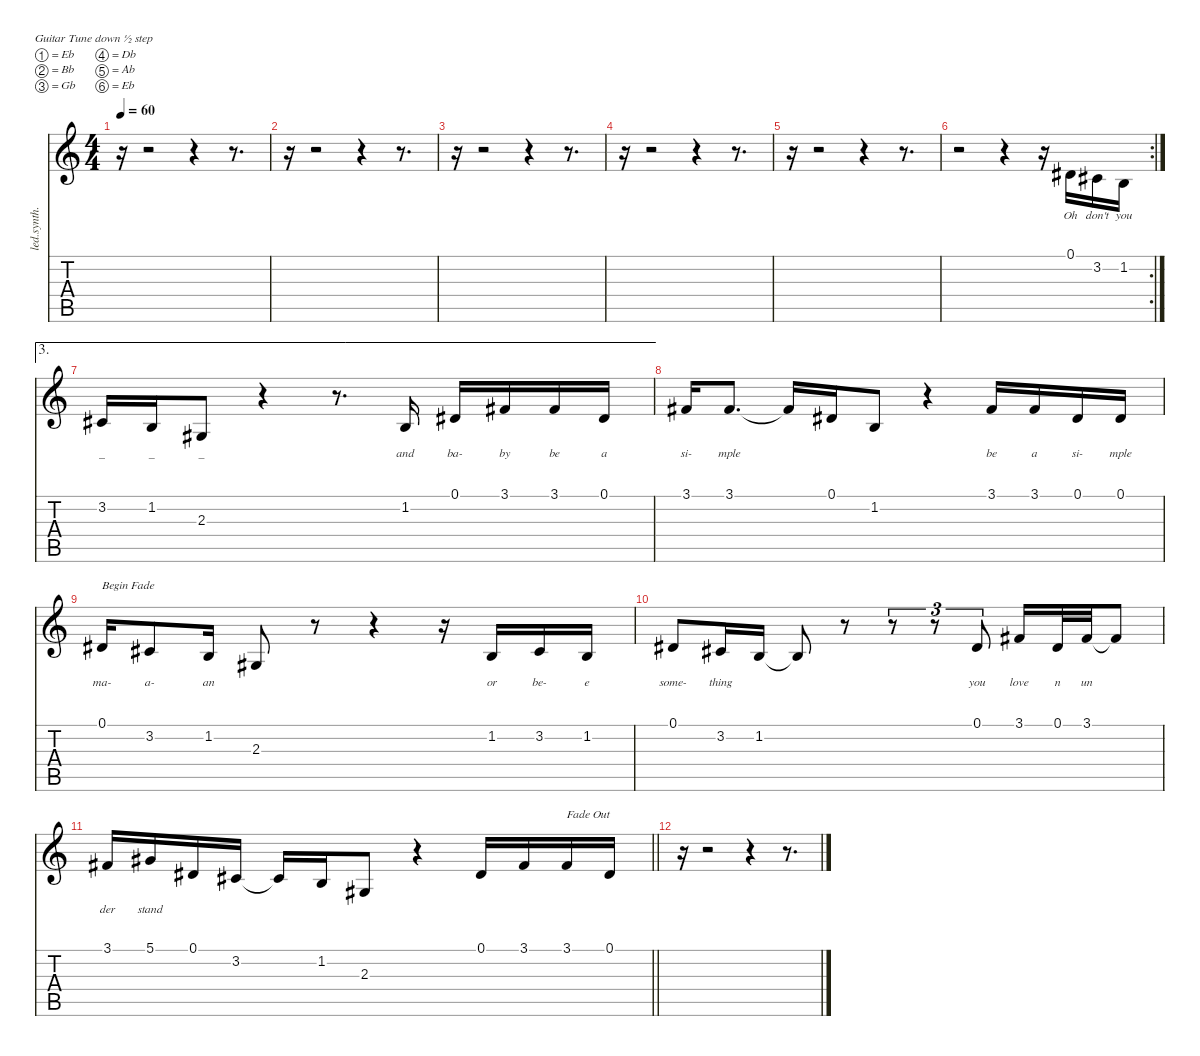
\defaultSystemsLayout 4
\hideDynamics
\bracketExtendMode nobrackets
\otherSystemsTrackNameOrientation horizontal
\track ("Vocals" "led.synth.") {instrument lead6voice}
\staff {score tabs}
\tuning (Eb4 Bb3 Gb3 Db3 Ab2 Eb2)
\ts (4 4)
\tempo 60
\clef g2
\ks c
r.16{dy f beam Down} r.2{beam Down} r.4{beam Down} r.8{d beam Down} |
r.16{beam Down} r.2{beam Down} r.4{beam Down} r.8{d beam Down} |
r.16{beam Down} r.2{beam Down} r.4{beam Down} r.8{d beam Down} |
r.16{beam Down} r.2{beam Down} r.4{beam Down} r.8{d beam Down} |
r.16{beam Down} r.2{beam Down} r.4{beam Down} r.8{d beam Down} |
\rc 2
r.2{beam Down} r.4{beam Down} r.16{beam Down} 0.1{acc #}.16{lyrics (0 "Oh") lyrics (1 "") lyrics (2 "") lyrics (3 "") lyrics (4 "") beam Up} 3.2{acc #}.16{lyrics (0 "don't") lyrics (1 "") lyrics (2 "") lyrics (3 "") lyrics (4 "") beam Up} 1.2.16{lyrics (0 "you") lyrics (1 "") lyrics (2 "") lyrics (3 "") lyrics (4 "") beam Up} |
\ae 3
3.2{acc #}.16{lyrics (0 "_") lyrics (1 "") lyrics (2 "") lyrics (3 "") lyrics (4 "") beam Up} 1.2.16{lyrics (0 "_") lyrics (1 "") lyrics (2 "") lyrics (3 "") lyrics (4 "") beam Up} 2.3{acc #}.8{lyrics (0 "_") lyrics (1 "") lyrics (2 "") lyrics (3 "") lyrics (4 "") beam Up} r.4{beam Up} r.8{d beam Up} 1.2.16{lyrics (0 "and") lyrics (1 "") lyrics (2 "") lyrics (3 "") lyrics (4 "") beam Up} 0.1{acc #}.16{lyrics (0 "ba-") lyrics (1 "") lyrics (2 "") lyrics (3 "") lyrics (4 "") beam Up} 3.1{acc #}.16{lyrics (0 "by") lyrics (1 "") lyrics (2 "") lyrics (3 "") lyrics (4 "") beam Up} 3.1{acc #}.16{lyrics (0 "be") lyrics (1 "") lyrics (2 "") lyrics (3 "") lyrics (4 "") beam Up} 0.1{acc #}.16{lyrics (0 "a") lyrics (1 "") lyrics (2 "") lyrics (3 "") lyrics (4 "") beam Up} |
3.1{acc #}.16{lyrics (0 "si-") lyrics (1 "") lyrics (2 "") lyrics (3 "") lyrics (4 "") beam Up} 3.1{acc #}.8{d lyrics (0 "mple") lyrics (1 "") lyrics (2 "") lyrics (3 "") lyrics (4 "") beam Up} 3.1{t acc #}.16{beam Up} 0.1{acc #}.16{lyrics (0 " ") lyrics (1 "") lyrics (2 "") lyrics (3 "") lyrics (4 "") beam Up} 1.2.8{lyrics (0 " ") lyrics (1 "") lyrics (2 "") lyrics (3 "") lyrics (4 "") beam Up} r.4{beam Up} 3.1{acc #}.16{lyrics (0 "be") lyrics (1 "") lyrics (2 "") lyrics (3 "") lyrics (4 "") beam Up} 3.1{acc #}.16{lyrics (0 "a") lyrics (1 "") lyrics (2 "") lyrics (3 "") lyrics (4 "") beam Up} 0.1{acc #}.16{lyrics (0 "si-") lyrics (1 "") lyrics (2 "") lyrics (3 "") lyrics (4 "") beam Up} 0.1{acc #}.16{lyrics (0 "mple") lyrics (1 "") lyrics (2 "") lyrics (3 "") lyrics (4 "") beam Up} |
0.1{acc #}.16{txt "Begin Fade" lyrics (0 "ma-") lyrics (1 "") lyrics (2 "") lyrics (3 "") lyrics (4 "") beam Up} 3.2{acc #}.8{lyrics (0 "a-") lyrics (1 "") lyrics (2 "") lyrics (3 "") lyrics (4 "") beam Up} 1.2.16{lyrics (0 "an") lyrics (1 "") lyrics (2 "") lyrics (3 "") lyrics (4 "") beam Up} 2.3{acc #}.8{lyrics (0 " ") lyrics (1 "") lyrics (2 "") lyrics (3 "") lyrics (4 "") beam Up} r.8{beam Up} r.4{beam Up} r.16{beam Up} 1.2.16{lyrics (0 "or") lyrics (1 "") lyrics (2 "") lyrics (3 "") lyrics (4 "") beam Up} 3.2{acc #}.16{lyrics (0 "be-") lyrics (1 "") lyrics (2 "") lyrics (3 "") lyrics (4 "") beam Up} 1.2.16{lyrics (0 "e") lyrics (1 "") lyrics (2 "") lyrics (3 "") lyrics (4 "") beam Up} |
0.1{acc #}.8{lyrics (0 "some-") lyrics (1 "") lyrics (2 "") lyrics (3 "") lyrics (4 "") beam Up} 3.2{acc #}.16{lyrics (0 "thing") lyrics (1 "") lyrics (2 "") lyrics (3 "") lyrics (4 "") beam Up} 1.2.16{lyrics (0 " ") lyrics (1 "") lyrics (2 "") lyrics (3 "") lyrics (4 "") beam Up} 1.2{t}.8{beam Up} r.8{beam Up} r.8{tu (3 2) beam Up} r.8{tu (3 2) beam Up} 0.1{acc #}.8{tu (3 2) lyrics (0 "you") lyrics (1 "") lyrics (2 "") lyrics (3 "") lyrics (4 "") beam Up} 3.1{acc #}.16{lyrics (0 "love") lyrics (1 "") lyrics (2 "") lyrics (3 "") lyrics (4 "") beam Up} 0.1{acc #}.32{lyrics (0 "n") lyrics (1 "") lyrics (2 "") lyrics (3 "") lyrics (4 "") beam Up} 3.1{acc #}.32{lyrics (0 "un") lyrics (1 "") lyrics (2 "") lyrics (3 "") lyrics (4 "") beam Up} 3.1{t acc #}.8{beam Up} |
\barLineRight lightlight
3.1{acc #}.16{lyrics (0 "der") lyrics (1 "") lyrics (2 "") lyrics (3 "") lyrics (4 "") beam Up} 5.1{acc #}.16{lyrics (0 "stand") lyrics (1 "") lyrics (2 "") lyrics (3 "") lyrics (4 "") beam Up} 0.1{acc #}.16{beam Up} 3.2{acc #}.16{lyrics (0 " ") lyrics (1 "") lyrics (2 "") lyrics (3 "") lyrics (4 "") beam Up} 3.2{t acc #}.16{beam Up} 1.2.16{lyrics (0 " ") lyrics (1 "") lyrics (2 "") lyrics (3 "") lyrics (4 "") beam Up} 2.3{acc #}.8{lyrics (0 " ") lyrics (1 "") lyrics (2 "") lyrics (3 "") lyrics (4 "") beam Up} r.4{beam Up} 0.1{acc #}.16{lyrics (0 " ") lyrics (1 "") lyrics (2 "") lyrics (3 "") lyrics (4 "") beam Up} 3.1{acc #}.16{lyrics (0 " ") lyrics (1 "") lyrics (2 "") lyrics (3 "") lyrics (4 "") beam Up} 3.1{acc #}.16{txt "Fade Out" lyrics (0 " ") lyrics (1 "") lyrics (2 "") lyrics (3 "") lyrics (4 "") beam Up} 0.1{acc #}.16{lyrics (0 " ") lyrics (1 "") lyrics (2 "") lyrics (3 "") lyrics (4 "") beam Up} |
r.16{beam Down} r.2{beam Down} r.4{beam Down} r.8{d beam Down}
